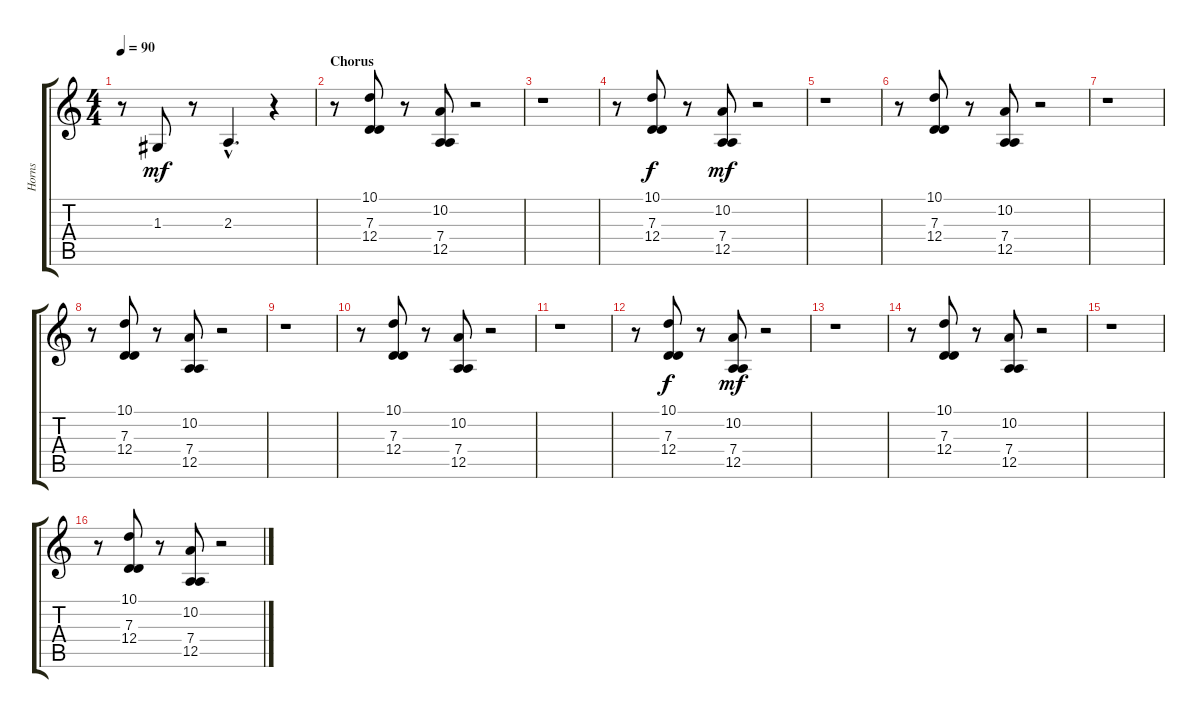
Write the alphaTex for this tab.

\track ("Horns" "Horns") {instrument harmonica}
\staff {score tabs}
\tuning (E4 B3 G3 D3 A2 E2) {hide}
\ts (4 4)
\tempo 90
\clef g2
\ks c
r.8{dy mf} 1.3.8 r.8 2.3{hac}.4{d} r.4 |
\section ("" "Chorus")
r.8 (10.1 7.3 12.4).8{instrument englishhorn} r.8 (10.2 7.4 12.5).8 r.2 |
r.1 |
r.8 (10.1 7.3 12.4).8{dy f} r.8 (10.2 7.4 12.5).8{dy mf} r.2 |
r.1 |
r.8 (10.1 7.3 12.4).8 r.8 (10.2 7.4 12.5).8 r.2 |
r.1 |
r.8 (10.1 7.3 12.4).8 r.8 (10.2 7.4 12.5).8 r.2 |
r.1 |
r.8 (10.1 7.3 12.4).8{instrument englishhorn} r.8 (10.2 7.4 12.5).8 r.2 |
r.1 |
r.8 (10.1 7.3 12.4).8{dy f} r.8 (10.2 7.4 12.5).8{dy mf} r.2 |
r.1 |
r.8 (10.1 7.3 12.4).8 r.8 (10.2 7.4 12.5).8 r.2 |
r.1 |
r.8 (10.1 7.3 12.4).8 r.8 (10.2 7.4 12.5).8 r.2
